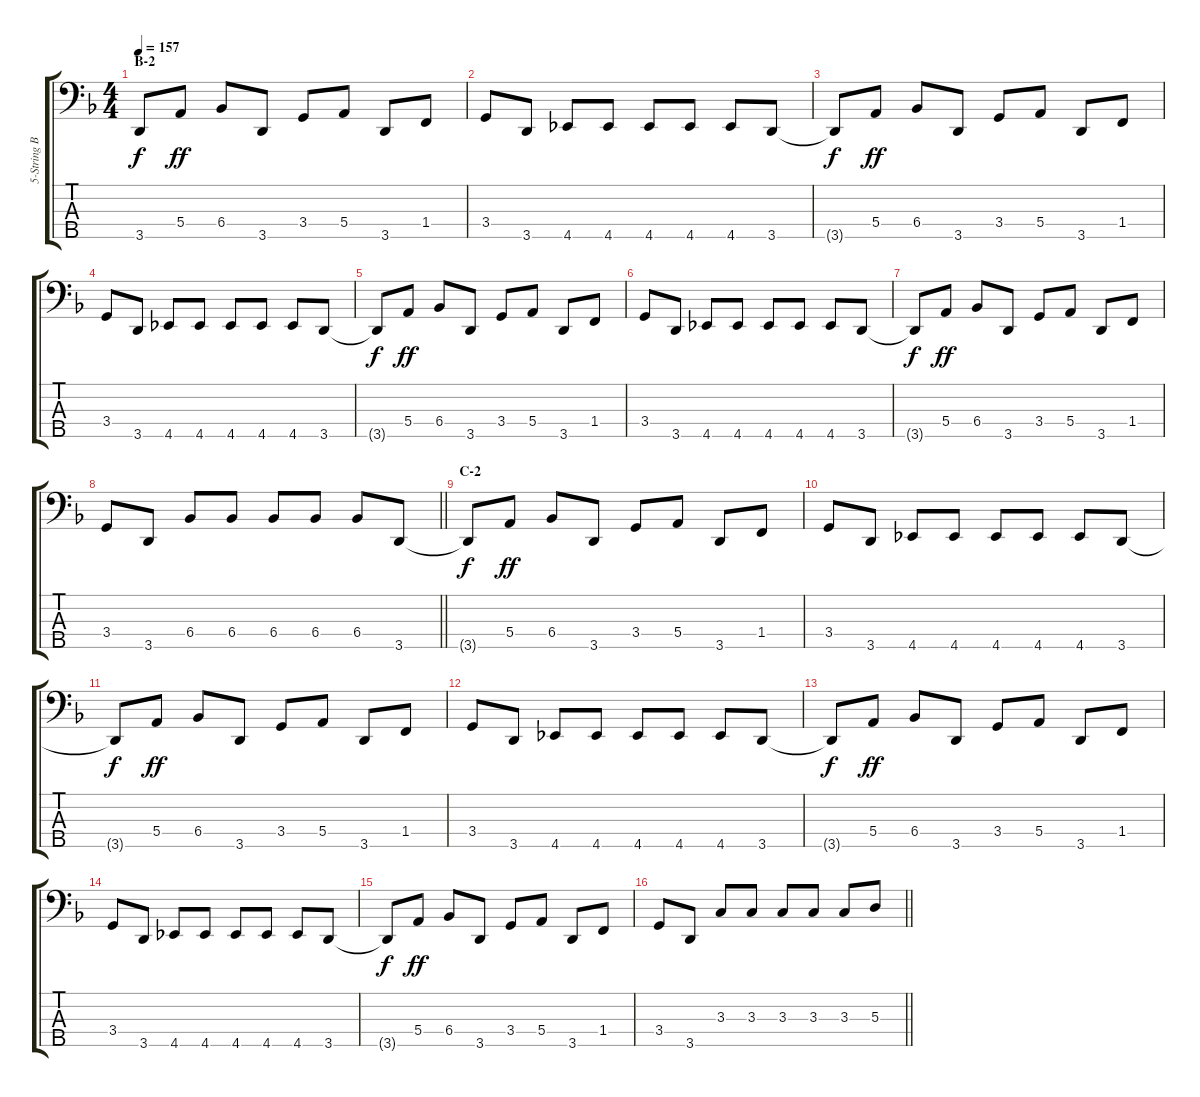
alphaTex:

\track ("5-String Bass" "5-String B") {instrument electricbasspick}
\staff {score tabs}
\tuning (G2 D2 A1 E1 B0) {hide}
\ts (4 4)
\section ("" "B-2")
\tempo 157
\clef f4
\ks f
3.5{t}.8{dy f} 5.4.8{dy ff} 6.4.8 3.5.8 3.4.8 5.4.8 3.5.8 1.4.8 |
3.4.8 3.5.8 4.5.8 4.5.8 4.5.8 4.5.8 4.5.8 3.5.8 |
3.5{t}.8{dy f} 5.4.8{dy ff} 6.4.8 3.5.8 3.4.8 5.4.8 3.5.8 1.4.8 |
3.4.8 3.5.8 4.5.8 4.5.8 4.5.8 4.5.8 4.5.8 3.5.8 |
3.5{t}.8{dy f} 5.4.8{dy ff} 6.4.8 3.5.8 3.4.8 5.4.8 3.5.8 1.4.8 |
3.4.8 3.5.8 4.5.8 4.5.8 4.5.8 4.5.8 4.5.8 3.5.8 |
3.5{t}.8{dy f} 5.4.8{dy ff} 6.4.8 3.5.8 3.4.8 5.4.8 3.5.8 1.4.8 |
\barLineRight lightlight
3.4.8 3.5.8 6.4.8 6.4.8 6.4.8 6.4.8 6.4.8 3.5.8 |
\section ("" "C-2")
3.5{t}.8{dy f} 5.4.8{dy ff} 6.4.8 3.5.8 3.4.8 5.4.8 3.5.8 1.4.8 |
3.4.8 3.5.8 4.5.8 4.5.8 4.5.8 4.5.8 4.5.8 3.5.8 |
3.5{t}.8{dy f} 5.4.8{dy ff} 6.4.8 3.5.8 3.4.8 5.4.8 3.5.8 1.4.8 |
3.4.8 3.5.8 4.5.8 4.5.8 4.5.8 4.5.8 4.5.8 3.5.8 |
3.5{t}.8{dy f} 5.4.8{dy ff} 6.4.8 3.5.8 3.4.8 5.4.8 3.5.8 1.4.8 |
3.4.8 3.5.8 4.5.8 4.5.8 4.5.8 4.5.8 4.5.8 3.5.8 |
3.5{t}.8{dy f} 5.4.8{dy ff} 6.4.8 3.5.8 3.4.8 5.4.8 3.5.8 1.4.8 |
\barLineRight lightlight
3.4.8 3.5.8 3.3.8 3.3.8 3.3.8 3.3.8 3.3.8 5.3.8
